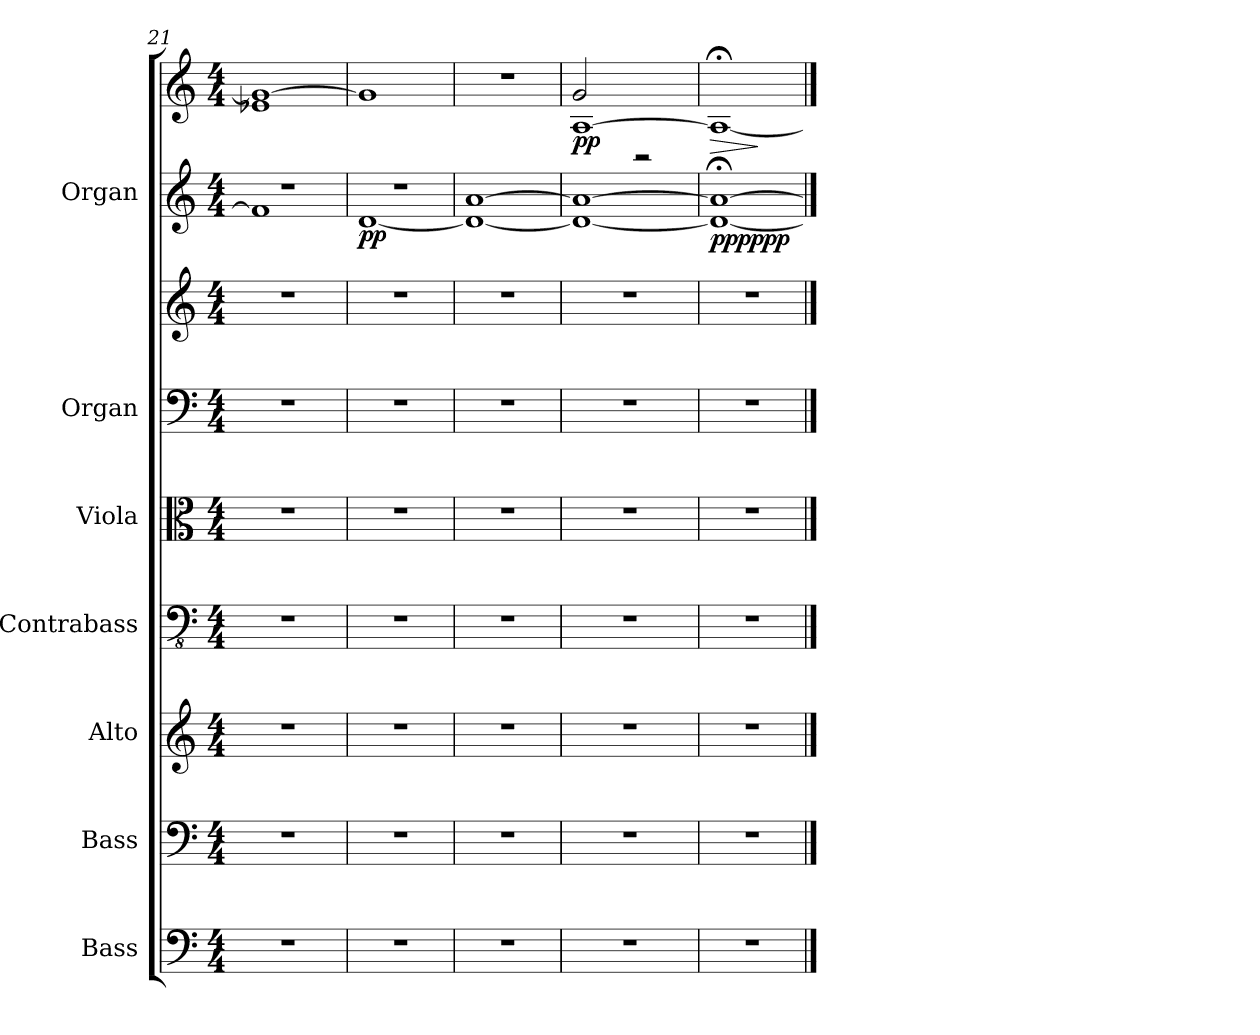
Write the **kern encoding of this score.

**kern	**kern	**kern	**kern	**kern	**kern	**kern	**kern	**kern	**dynam
*part7	*part6	*part5	*part4	*part3	*part2	*part2	*part1	*part1	*part1
*staff9	*staff8	*staff7	*staff6	*staff5	*staff4	*staff3	*staff2	*staff1	*staff1/2
*I"Bass	*I"Bass	*I"Alto	*I"Contrabass	*I"Viola	*I"Organ	*	*I"Organ	*	*
*I'B.	*I'B.	*I'A.	*I'Cb.	*I'Vla.	*I'Org.	*	*I'Org.	*	*
*clefF4	*clefF4	*clefG2	*clefFv4	*clefC3	*clefF4	*clefG2	*clefG2	*clefG2	*
*	*	*	*ITrd7c12	*	*	*	*	*	*
*k[]	*k[]	*k[]	*k[]	*k[]	*k[]	*k[]	*k[]	*k[]	*
*M4/4	*M4/4	*M4/4	*M4/4	*M4/4	*M4/4	*M4/4	*M4/4	*M4/4	*
=21	=21	=21	=21	=21	=21	=21	=21	=21	=21
*	*	*	*	*	*	*	*^	*^	*
1r	1r	1r	1r	1r	1r	1r	1r	1f]	1g_	1e-X	.
=22	=22	=22	=22	=22	=22	=22	=22	=22	=22	=22	=22
!	!	!	!	!	!	!	!	!	!	!	!LO:DY:b=2
*	*	*	*	*	*	*	*	*	*v	*v	*
1r	1r	1r	1r	1r	1r	1r	1r	[1d	1g]	pp
=23	=23	=23	=23	=23	=23	=23	=23	=23	=23	=23
1r	1r	1r	1r	1r	1r	1r	[1a	1d_	1r	.
=24	=24	=24	=24	=24	=24	=24	=24	=24	=24	=24
*	*	*	*	*	*	*	*	*	*^	*
!	!	!	!	!	!	!	!	!	!	!	!LO:DY:b
1r	1r	1r	1r	1r	1r	1r	1a_	1d_	[1A	2g/	pp
.	.	.	.	.	.	.	.	.	.	2r	.
=25	=25	=25	=25	=25	=25	=25	=25	=25	=25	=25	=25
!	!	!	!	!	!	!	!	!	!	!	!LO:HP:b
!	!	!	!	!	!	!	!	!	!	!	!LO:DY:n=1:b=2
!	!	!	!	!	!	!	!	!	!	!	!LO:DY:n=2:b
*	*	*	*	*	*	*	*	*	*v	*v	*
1r	1r	1r	1r	1r	1r	1r	1a;_	1d_	1A;<_	> ppp ppp
*	*	*	*	*	*	*	*v	*v	*	*
.	.	.	.	.	.	.	.	.	]
==	==	==	==	==	==	==	==	==	==
*-	*-	*-	*-	*-	*-	*-	*-	*-	*-
